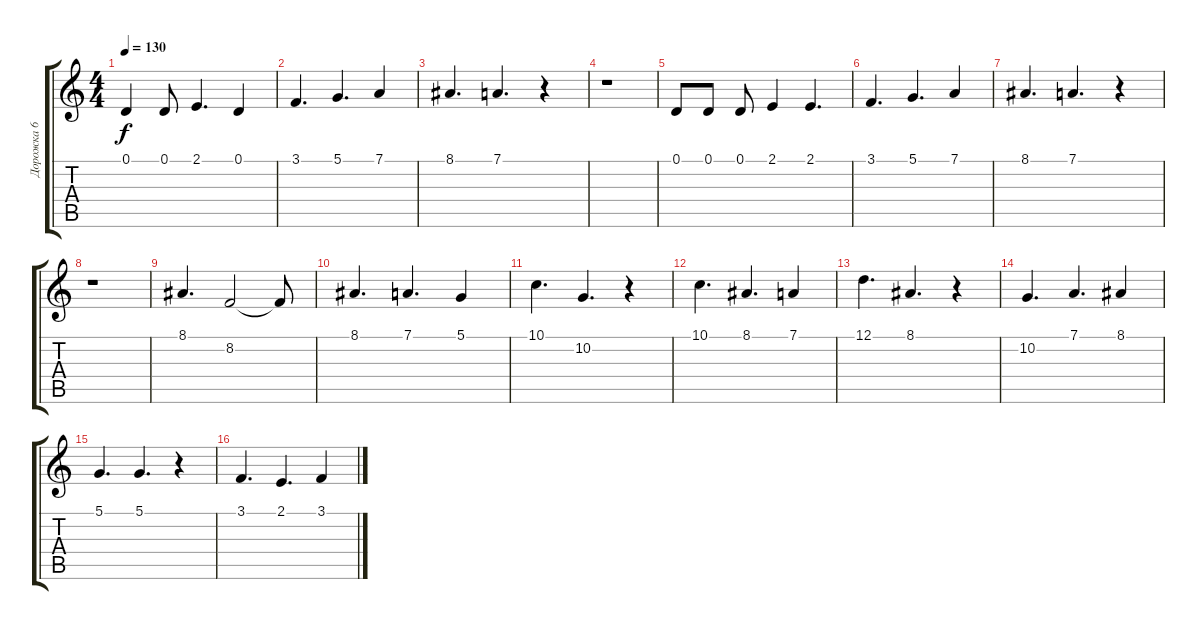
\track ("Дорожка 6" "Дорожка 6") {instrument fx5brightness}
\staff {score tabs}
\tuning (D4 A3 F3 C3 G2 D2) {hide}
\ts (4 4)
\tempo 130
\clef g2
\ks c
0.1.4{dy f} 0.1.8 2.1.4{d} 0.1.4 |
3.1.4{d} 5.1.4{d} 7.1.4 |
8.1.4{d} 7.1.4{d} r.4 |
r.1 |
0.1.8 0.1.8 0.1.8 2.1.4 2.1.4{d} |
3.1.4{d} 5.1.4{d} 7.1.4 |
8.1.4{d} 7.1.4{d} r.4 |
r.1 |
8.1.4{d} 8.2.2 8.2{t}.8 |
8.1.4{d} 7.1.4{d} 5.1.4 |
10.1.4{d} 10.2.4{d} r.4 |
10.1.4{d} 8.1.4{d} 7.1.4 |
12.1.4{d} 8.1.4{d} r.4 |
10.2.4{d} 7.1.4{d} 8.1.4 |
5.1.4{d} 5.1.4{d} r.4 |
3.1.4{d} 2.1.4{d} 3.1.4
